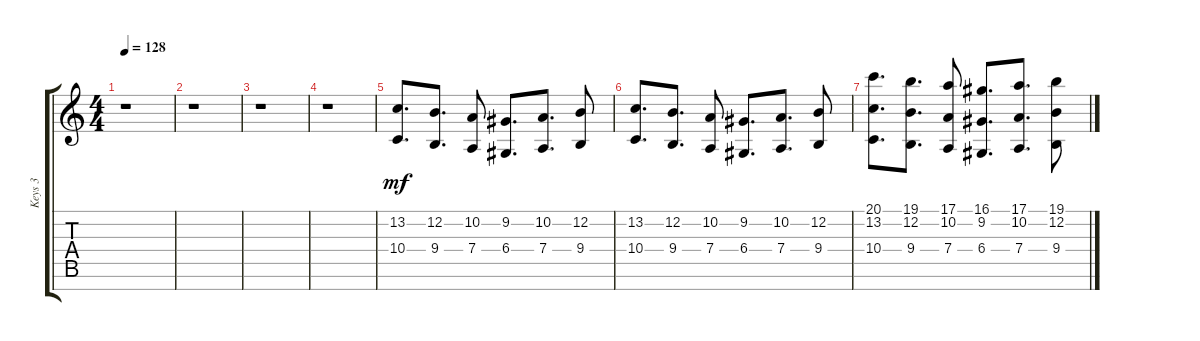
\track ("Keys 3" "Keys 3") {instrument stringensemble2}
\staff {score tabs}
\tuning (E4 B3 G3 D3 A2 E2 B1) {hide}
\ts (4 4)
\tempo 128
\clef g2
\ks c
r.1{dy mf} |
r.1 |
r.1 |
r.1 |
(13.2 10.4).8{d} (12.2 9.4).8{d} (10.2 7.4).8 (9.2 6.4).8{d} (10.2 7.4).8{d} (12.2 9.4).8 |
(13.2 10.4).8{d} (12.2 9.4).8{d} (10.2 7.4).8 (9.2 6.4).8{d} (10.2 7.4).8{d} (12.2 9.4).8 |
(20.1 13.2 10.4).8{d} (19.1 12.2 9.4).8{d} (17.1 10.2 7.4).8 (16.1 9.2 6.4).8{d} (17.1 10.2 7.4).8{d} (19.1 12.2 9.4).8
